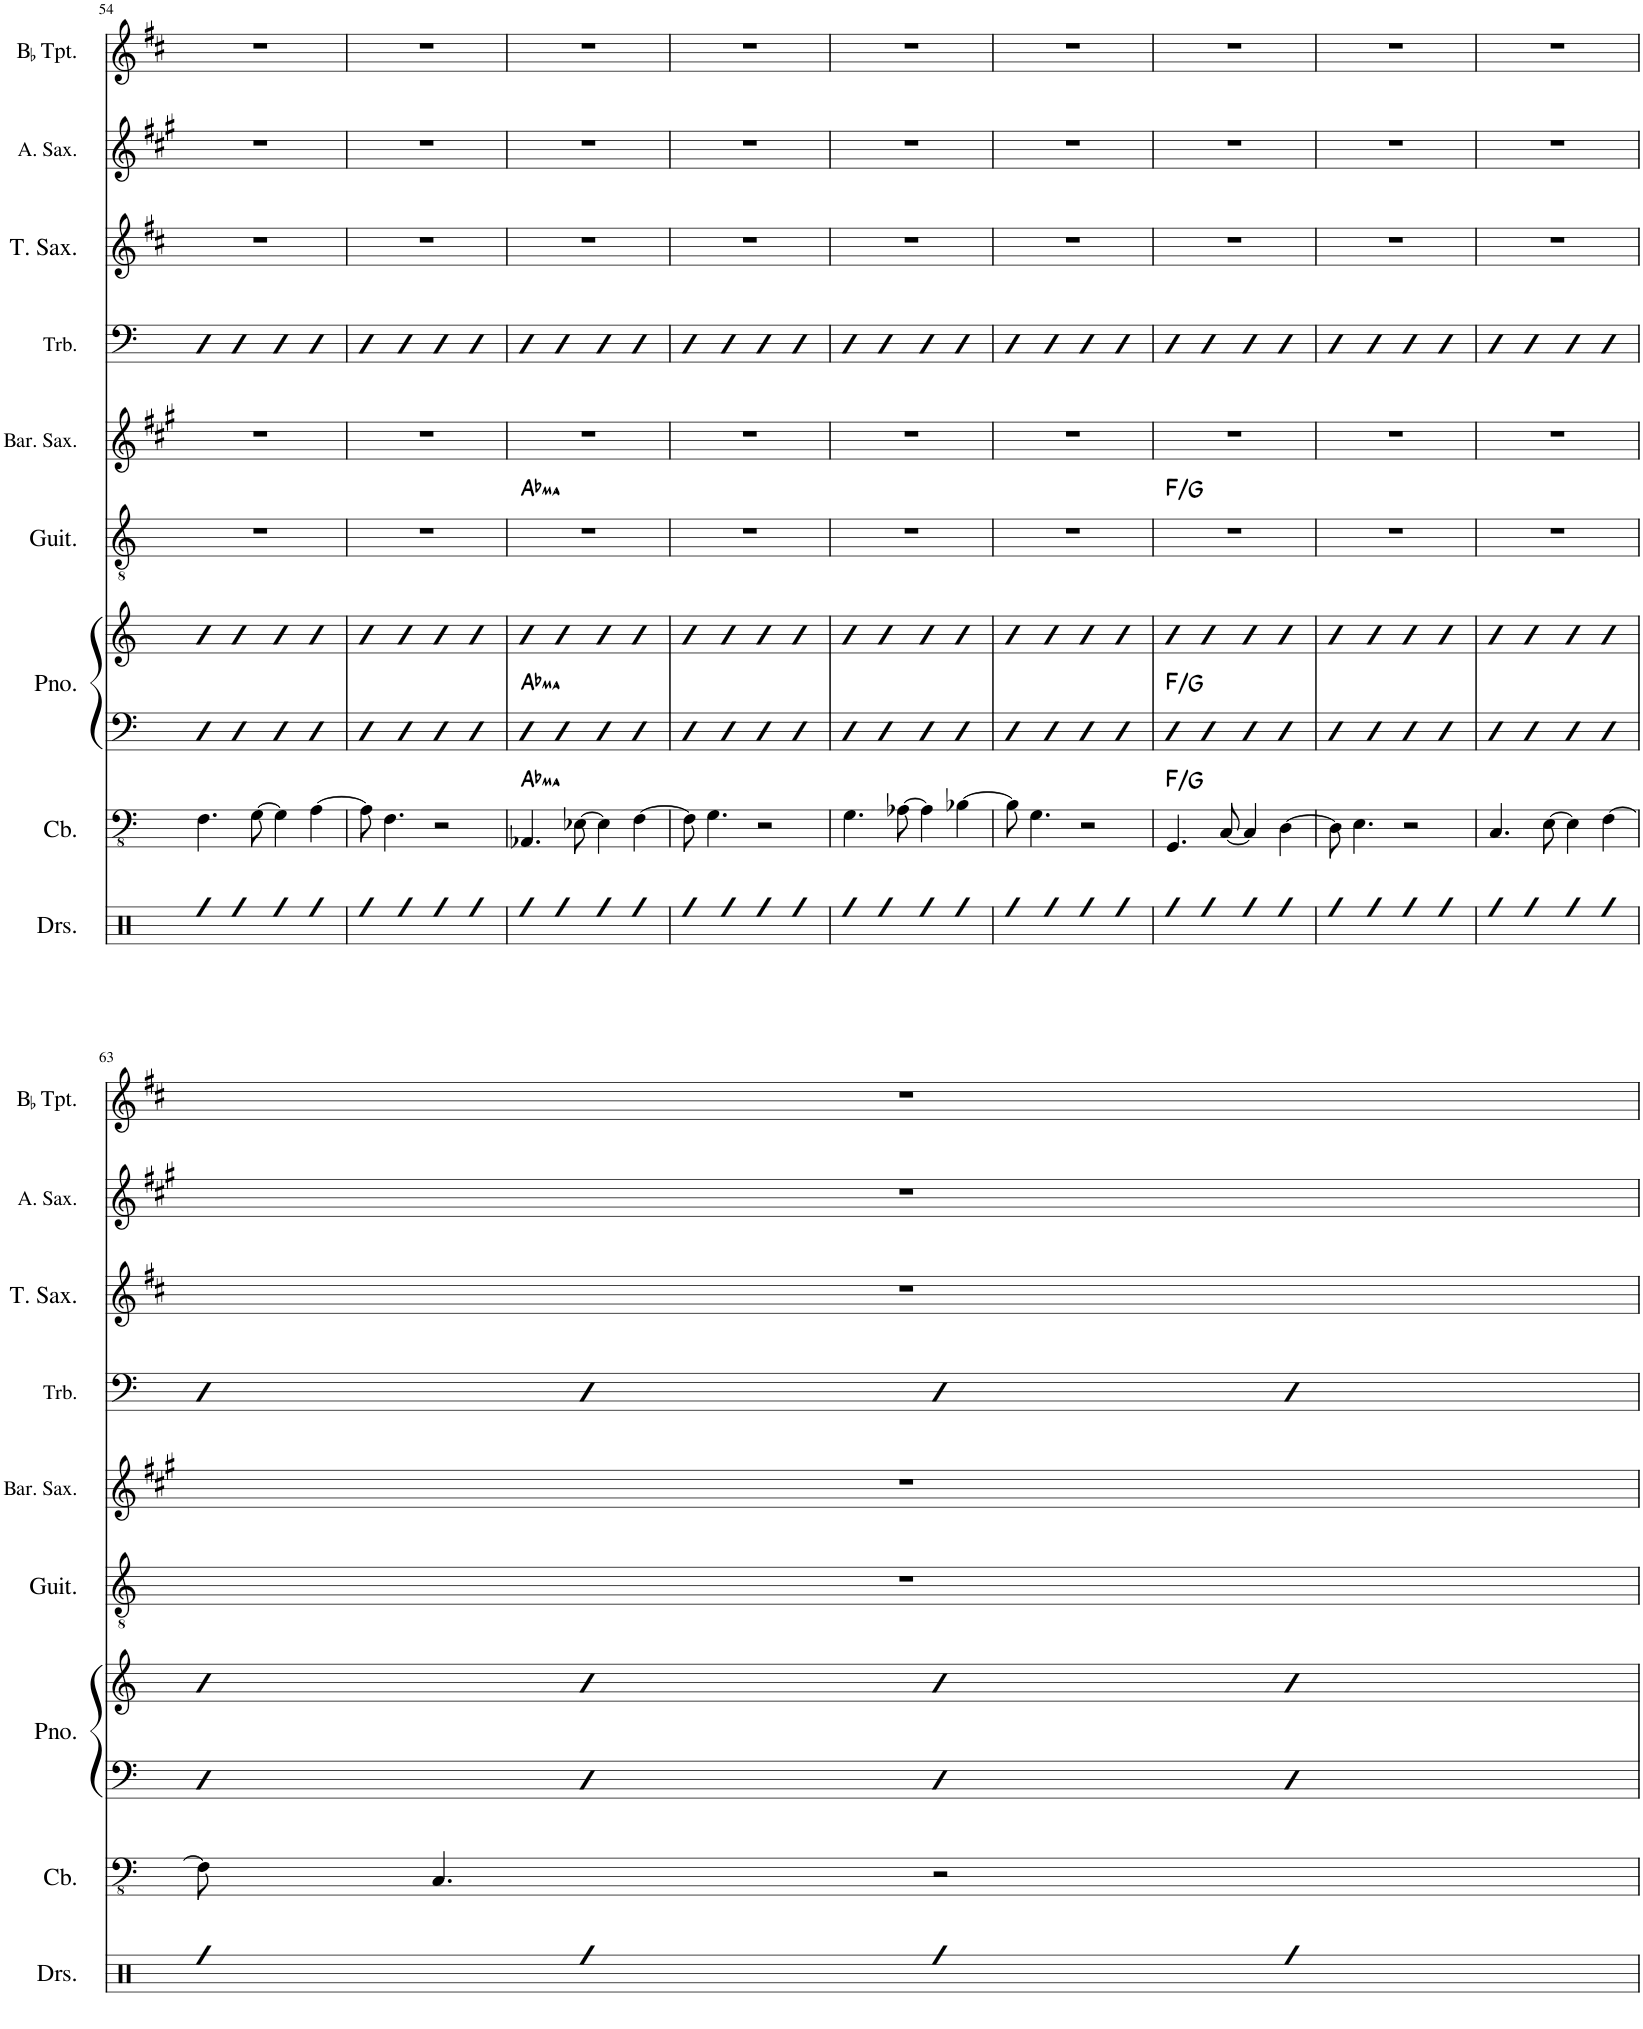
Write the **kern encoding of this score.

**kern	**kern	**harte	**kern	**kern	**harte	**kern	**harte	**kern	**kern	**kern	**kern	**kern
*part9	*part8	*part8	*part7	*part7	*part7	*part6	*part6	*part5	*part4	*part3	*part2	*part1
*staff10	*staff9	*	*staff8	*staff7	*	*staff6	*	*staff5	*staff4	*staff3	*staff2	*staff1
*I"Drumset	*I"Double Bass	*	*I"Piano	*	*	*I"Guitar	*	*I"Baritone Saxophone	*I"Trombone	*I"Tenor Saxophone	*I"Alto Saxophone	*I"BaccidentalFlat Trumpet
*I'Drs.	*	*	*I'Pno.	*	*	*I'Guit.	*	*I'Bar. Sax.	*I'Trb.	*I'T. Sax.	*I'A. Sax.	*I'BaccidentalFlat Tpt.
!!LO:PB:g=z
*clefX	*clefFv4	*	*clefF4	*clefG2	*	*clefGv2	*	*clefG2	*clefF4	*clefG2	*clefG2	*clefG2
*	*	*	*	*	*	*	*	*Trd12c21	*	*Trd8c14	*Trd5c9	*Trd1c2
*k[]	*k[]	*	*k[]	*k[]	*	*k[]	*	*k[f#c#g#]	*k[]	*k[f#c#]	*k[f#c#g#]	*k[f#c#]
*M4/4	*M4/4	*	*M4/4	*M4/4	*	*M4/4	*	*M4/4	*M4/4	*M4/4	*M4/4	*M4/4
=54	=54	=54	=54	=54	=54	=54	=54	=54	=54	=54	=54	=54
4Rff	4.FF\	.	4D	4b	.	1r	.	1r	4D	1r	1r	1r
4Rff	.	.	4D	4b	.	.	.	.	4D	.	.	.
.	[8GG\	.	.	.	.	.	.	.	.	.	.	.
4Rff	4GG\]	.	4D	4b	.	.	.	.	4D	.	.	.
4Rff	[4AA\	.	4D	4b	.	.	.	.	4D	.	.	.
=55	=55	=55	=55	=55	=55	=55	=55	=55	=55	=55	=55	=55
4Rff	8AA\]	.	4D	4b	.	1r	.	1r	4D	1r	1r	1r
.	4.FF\	.	.	.	.	.	.	.	.	.	.	.
4Rff	.	.	4D	4b	.	.	.	.	4D	.	.	.
4Rff	2r	.	4D	4b	.	.	.	.	4D	.	.	.
4Rff	.	.	4D	4b	.	.	.	.	4D	.	.	.
=56	=56	=56	=56	=56	=56	=56	=56	=56	=56	=56	=56	=56
!	!	!LO:H:kt=ma	!	!	!LO:H:kt=ma	!	!LO:H:kt=ma	!	!	!	!	!
4Rff	4.AAA-X/	Ab:maj	4D	4b	Ab:maj	1r	Ab:maj	1r	4D	1r	1r	1r
4Rff	.	.	4D	4b	.	.	.	.	4D	.	.	.
.	[8EE-X\	.	.	.	.	.	.	.	.	.	.	.
4Rff	4EE-\]	.	4D	4b	.	.	.	.	4D	.	.	.
4Rff	[4FF\	.	4D	4b	.	.	.	.	4D	.	.	.
=57	=57	=57	=57	=57	=57	=57	=57	=57	=57	=57	=57	=57
4Rff	8FF\]	.	4D	4b	.	1r	.	1r	4D	1r	1r	1r
.	4.GG\	.	.	.	.	.	.	.	.	.	.	.
4Rff	.	.	4D	4b	.	.	.	.	4D	.	.	.
4Rff	2r	.	4D	4b	.	.	.	.	4D	.	.	.
4Rff	.	.	4D	4b	.	.	.	.	4D	.	.	.
=58	=58	=58	=58	=58	=58	=58	=58	=58	=58	=58	=58	=58
4Rff	4.GG\	.	4D	4b	.	1r	.	1r	4D	1r	1r	1r
4Rff	.	.	4D	4b	.	.	.	.	4D	.	.	.
.	[8AA-X\	.	.	.	.	.	.	.	.	.	.	.
4Rff	4AA-\]	.	4D	4b	.	.	.	.	4D	.	.	.
4Rff	[4BB-X\	.	4D	4b	.	.	.	.	4D	.	.	.
=59	=59	=59	=59	=59	=59	=59	=59	=59	=59	=59	=59	=59
4Rff	8BB-\]	.	4D	4b	.	1r	.	1r	4D	1r	1r	1r
.	4.GG\	.	.	.	.	.	.	.	.	.	.	.
4Rff	.	.	4D	4b	.	.	.	.	4D	.	.	.
4Rff	2r	.	4D	4b	.	.	.	.	4D	.	.	.
4Rff	.	.	4D	4b	.	.	.	.	4D	.	.	.
=60	=60	=60	=60	=60	=60	=60	=60	=60	=60	=60	=60	=60
4Rff	4.GGG/	F:maj/2	4D	4b	F:maj/2	1r	F:maj/2	1r	4D	1r	1r	1r
4Rff	.	.	4D	4b	.	.	.	.	4D	.	.	.
.	[8CC/	.	.	.	.	.	.	.	.	.	.	.
4Rff	4CC/]	.	4D	4b	.	.	.	.	4D	.	.	.
4Rff	[4DD\	.	4D	4b	.	.	.	.	4D	.	.	.
=61	=61	=61	=61	=61	=61	=61	=61	=61	=61	=61	=61	=61
4Rff	8DD\]	.	4D	4b	.	1r	.	1r	4D	1r	1r	1r
.	4.EE\	.	.	.	.	.	.	.	.	.	.	.
4Rff	.	.	4D	4b	.	.	.	.	4D	.	.	.
4Rff	2r	.	4D	4b	.	.	.	.	4D	.	.	.
4Rff	.	.	4D	4b	.	.	.	.	4D	.	.	.
=62	=62	=62	=62	=62	=62	=62	=62	=62	=62	=62	=62	=62
4Rff	4.CC/	.	4D	4b	.	1r	.	1r	4D	1r	1r	1r
4Rff	.	.	4D	4b	.	.	.	.	4D	.	.	.
.	[8EE\	.	.	.	.	.	.	.	.	.	.	.
4Rff	4EE\]	.	4D	4b	.	.	.	.	4D	.	.	.
4Rff	[4FF\	.	4D	4b	.	.	.	.	4D	.	.	.
!!LO:LB:g=z
=63	=63	=63	=63	=63	=63	=63	=63	=63	=63	=63	=63	=63
4Rff	8FF\]	.	4D	4b	.	1r	.	1r	4D	1r	1r	1r
.	4.CC/	.	.	.	.	.	.	.	.	.	.	.
4Rff	.	.	4D	4b	.	.	.	.	4D	.	.	.
4Rff	2r	.	4D	4b	.	.	.	.	4D	.	.	.
4Rff	.	.	4D	4b	.	.	.	.	4D	.	.	.
=	=	=	=	=	=	=	=	=	=	=	=	=
*-	*-	*-	*-	*-	*-	*-	*-	*-	*-	*-	*-	*-
